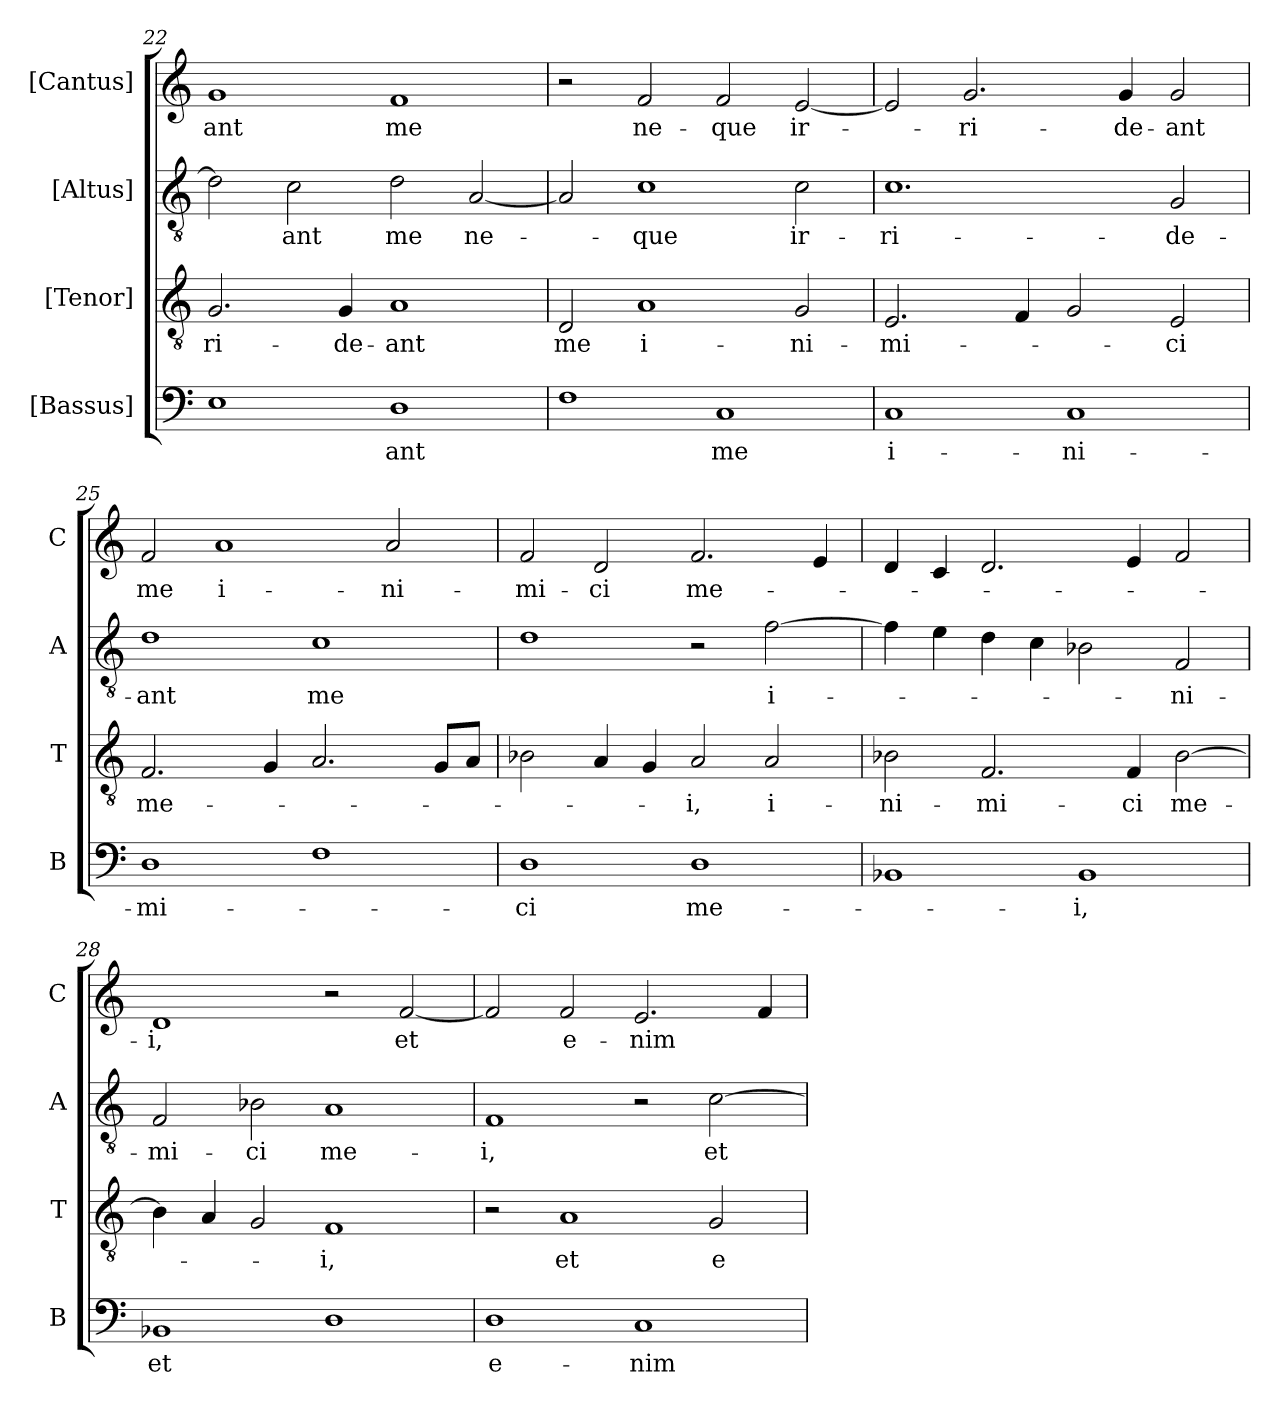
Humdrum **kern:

**kern	**text	**kern	**text	**kern	**text	**kern	**text
*part4	*part4	*part3	*part3	*part2	*part2	*part1	*part1
*staff4	*staff4	*staff3	*staff3	*staff2	*staff2	*staff1	*staff1
*I"[Bassus]	*	*I"[Tenor]	*	*I"[Altus]	*	*I"[Cantus]	*
*I'B	*	*I'T	*	*I'A	*	*I'C	*
*clefF4	*	*clefGv2	*	*clefGv2	*	*clefG2	*
*k[]	*	*k[]	*	*k[]	*	*k[]	*
*C:	*	*C:	*	*C:	*	*C:	*
=22	=22	=22	=22	=22	=22	=22	=22
!	!	!	!LO:LY:b	!	!	!	!LO:LY:b
1E	.	2.G/	-ri-	2d\]	.	1g	-ant
!	!	!	!	!	!LO:LY:b	!	!
.	.	.	.	2c\	-ant	.	.
!	!	!	!LO:LY:b	!	!	!	!
.	.	4G/	-de-	.	.	.	.
!	!LO:LY:b	!	!LO:LY:b	!	!LO:LY:b	!	!LO:LY:b
1D	-ant	1A	-ant	2d\	me	1f	me
!	!	!	!	!	!LO:LY:b	!	!
.	.	.	.	[2A/	ne-	.	.
=23	=23	=23	=23	=23	=23	=23	=23
!	!	!	!LO:LY:b	!	!	!	!
1F	.	2D/	me	2A/]	.	2r	.
!	!	!	!LO:LY:b	!	!LO:LY:b	!	!LO:LY:b
.	.	1A	i-	1c	-que	2f/	ne-
!	!LO:LY:b	!	!	!	!	!	!LO:LY:b
1C	me	.	.	.	.	2f/	-que
!	!	!	!LO:LY:b	!	!LO:LY:b	!	!LO:LY:b
.	.	2G/	-ni-	2c\	ir-	[2e/	ir-
=24	=24	=24	=24	=24	=24	=24	=24
!	!LO:LY:b	!	!LO:LY:b	!	!LO:LY:b	!	!
1C	i-	2.E/	-mi-	1.c	-ri-	2e/]	.
!	!	!	!	!	!	!	!LO:LY:b
.	.	.	.	.	.	2.g/	-ri-
.	.	4F/	.	.	.	.	.
!	!LO:LY:b	!	!	!	!	!	!
1C	-ni-	2G/	.	.	.	.	.
!	!	!	!	!	!	!	!LO:LY:b
.	.	.	.	.	.	4g/	-de-
!	!	!	!LO:LY:b	!	!LO:LY:b	!	!LO:LY:b
.	.	2E/	-ci	2G/	-de-	2g/	-ant
!!LO:LB:g=z
=25	=25	=25	=25	=25	=25	=25	=25
!	!LO:LY:b	!	!LO:LY:b	!	!LO:LY:b	!	!LO:LY:b
1D	-mi-	2.F/	me-	1d	-ant	2f/	me
!	!	!	!	!	!	!	!LO:LY:b
.	.	.	.	.	.	1a	i-
.	.	4G/	.	.	.	.	.
!	!	!	!	!	!LO:LY:b	!	!
1F	.	2.A/	.	1c	me	.	.
!	!	!	!	!	!	!	!LO:LY:b
.	.	.	.	.	.	2a/	-ni-
.	.	8G/L	.	.	.	.	.
.	.	8A/J	.	.	.	.	.
=26	=26	=26	=26	=26	=26	=26	=26
!	!LO:LY:b	!	!	!	!	!	!LO:LY:b
1D	-ci	2B-X\	.	1d	.	2f/	-mi-
!	!	!	!	!	!	!	!LO:LY:b
.	.	4A/	.	.	.	2d/	-ci
.	.	4G/	.	.	.	.	.
!	!LO:LY:b	!	!LO:LY:b	!	!	!	!LO:LY:b
1D	me-	2A/	-i,	2r	.	2.f/	me-
!	!	!	!LO:LY:b	!	!LO:LY:b	!	!
.	.	2A/	i-	[2f\	i-	.	.
.	.	.	.	.	.	4e/	.
=27	=27	=27	=27	=27	=27	=27	=27
!	!	!	!LO:LY:b	!	!	!	!
1BB-X	.	2B-X\	-ni-	4f\]	.	4d/	.
.	.	.	.	4e\	.	4c/	.
!	!	!	!LO:LY:b	!	!	!	!
.	.	2.F/	-mi-	4d\	.	2.d/	.
.	.	.	.	4c\	.	.	.
!	!LO:LY:b	!	!	!	!	!	!
1BB-	-i,	.	.	2B-X\	.	.	.
!	!	!	!LO:LY:b	!	!	!	!
.	.	4F/	-ci	.	.	4e/	.
!	!	!	!LO:LY:b	!	!LO:LY:b	!	!
.	.	[2B-\	me-	2F/	-ni-	2f/	.
=28	=28	=28	=28	=28	=28	=28	=28
!	!LO:LY:b	!	!	!	!LO:LY:b	!	!LO:LY:b
1BB-X	et	4B-\]	.	2F/	-mi-	1d	-i,
.	.	4A/	.	.	.	.	.
!	!	!	!	!	!LO:LY:b	!	!
.	.	2G/	.	2B-X\	-ci	.	.
!	!	!	!LO:LY:b	!	!LO:LY:b	!	!
1D	.	1F	-i,	1A	me-	2r	.
!	!	!	!	!	!	!	!LO:LY:b
.	.	.	.	.	.	[2f/	et
=29	=29	=29	=29	=29	=29	=29	=29
!	!LO:LY:b	!	!	!	!LO:LY:b	!	!
1D	e-	2r	.	1F	-i,	2f/]	.
!	!	!	!LO:LY:b	!	!	!	!LO:LY:b
.	.	1A	et	.	.	2f/	e-
!	!LO:LY:b	!	!	!	!	!	!LO:LY:b
1C	-nim	.	.	2r	.	2.e/	-nim
!	!	!	!LO:LY:b	!	!LO:LY:b	!	!
.	.	2G/	e-	[2c\	et	.	.
.	.	.	.	.	.	4f/	.
=	=	=	=	=	=	=	=
*-	*-	*-	*-	*-	*-	*-	*-
